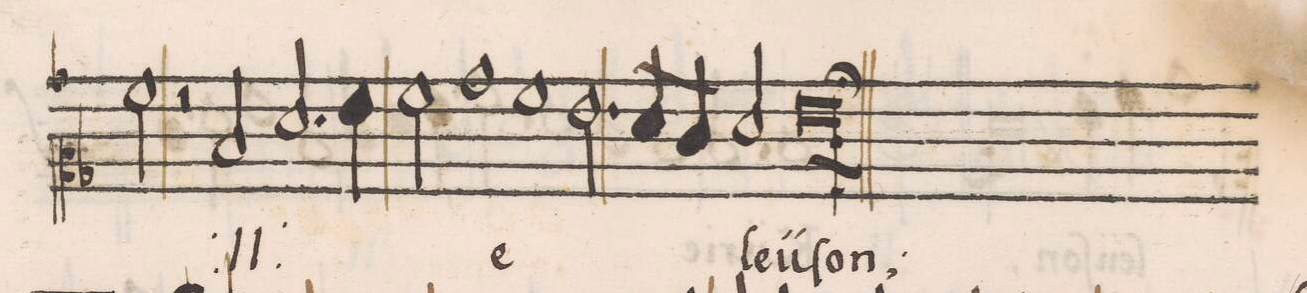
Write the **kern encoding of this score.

**kern	**text
*I"CANTVS	*
*clefC2	*
*k[b-]	*
*met(C|)	*
*M2/1	*
2a\	-ſon
=108-	=108-
2r	.
2d/	-Kii-
2.f/	-ri-
4g\	.
=109-	=109-
2a\	-e
*	*Xij
1b-\	e-
1a\	.
=110-	=110-
2.g\	.
8f/L	.
8e/J	.
2f/	-leii-
=111-	=111-
0gl\;	-ſon;
==	==
*-	*-
